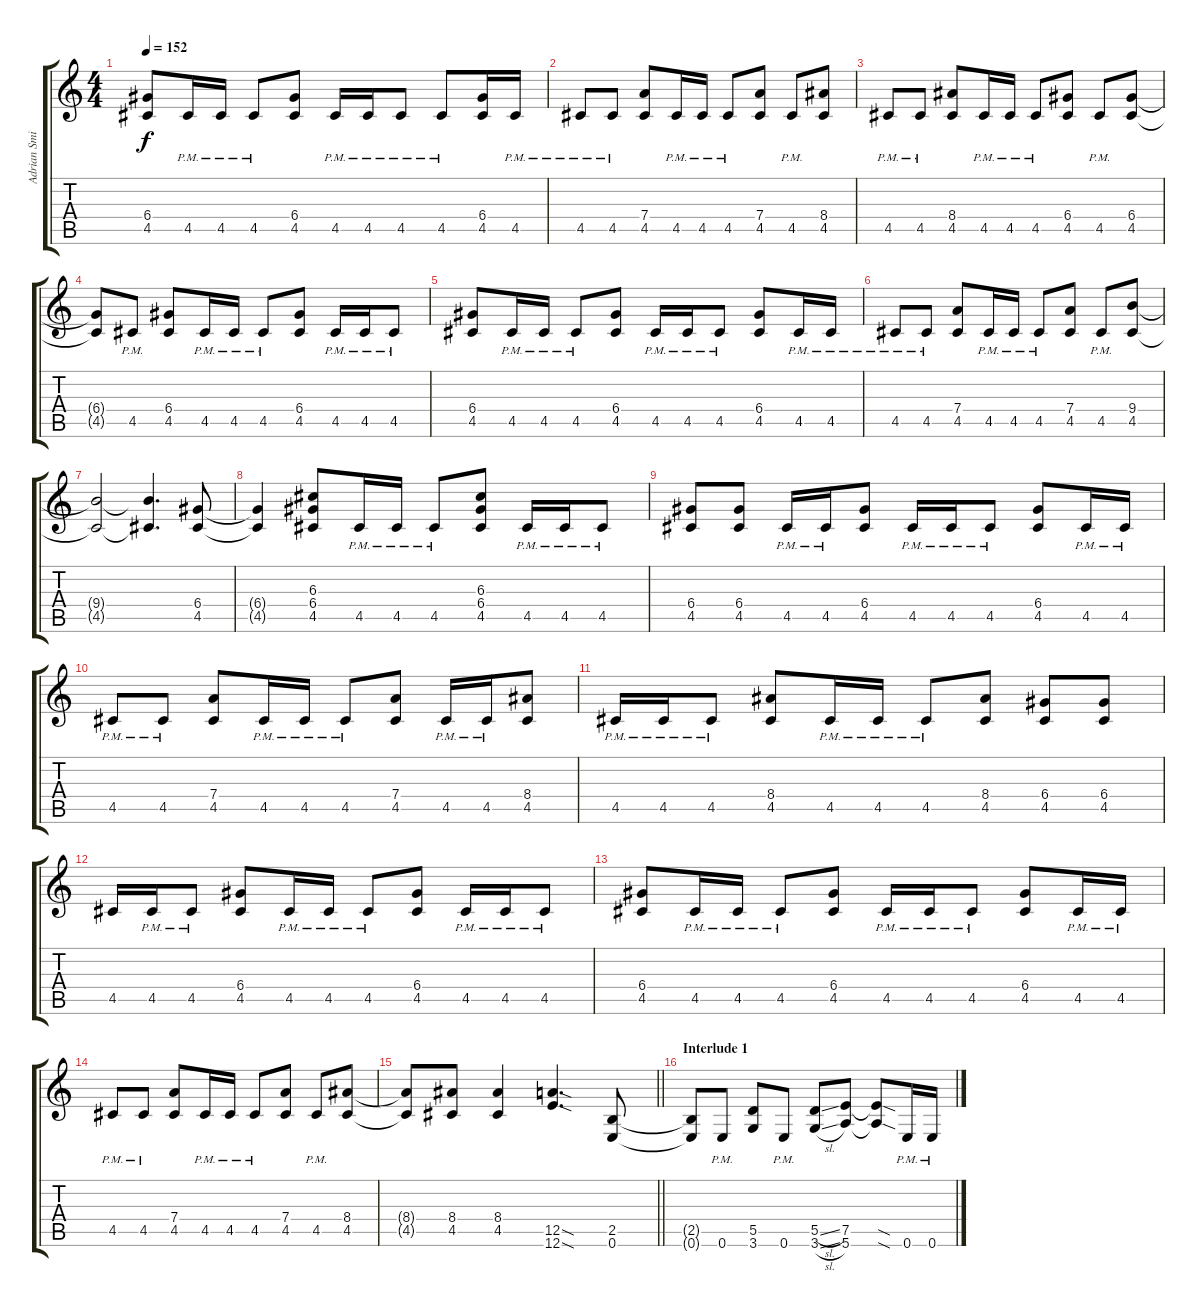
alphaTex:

\track ("Adrian Smith" "Adrian Smi") {instrument overdrivenguitar}
\staff {score tabs}
\tuning (E4 B3 G3 D3 A2 E2) {hide}
\ts (4 4)
\tempo 152
\clef g2
\ks c
(6.4 4.5).8{dy f} 4.5{pm}.16 4.5{pm}.16 4.5{pm}.8 (6.4 4.5).8 4.5{pm}.16 4.5{pm}.16 4.5{pm}.8 4.5{pm}.8 (6.4 4.5).16 4.5{pm}.16 |
4.5{pm}.8 4.5{pm}.8 (7.4 4.5).8 4.5{pm}.16 4.5{pm}.16 4.5{pm}.8 (7.4 4.5).8 4.5{pm}.8 (8.4 4.5).8 |
4.5{pm}.8 4.5{pm}.8 (8.4 4.5).8 4.5{pm}.16 4.5{pm}.16 4.5{pm}.8 (6.4 4.5).8 4.5{pm}.8 (6.4 4.5).8 |
(6.4{t} 4.5{t}).8 4.5{pm}.8 (6.4 4.5).8 4.5{pm}.16 4.5{pm}.16 4.5{pm}.8 (6.4 4.5).8 4.5{pm}.16 4.5{pm}.16 4.5{pm}.8 |
(6.4 4.5).8 4.5{pm}.16 4.5{pm}.16 4.5{pm}.8 (6.4 4.5).8 4.5{pm}.16 4.5{pm}.16 4.5{pm}.8 (6.4 4.5).8 4.5{pm}.16 4.5{pm}.16 |
4.5{pm}.8 4.5{pm}.8 (7.4 4.5).8 4.5{pm}.16 4.5{pm}.16 4.5{pm}.8 (7.4 4.5).8 4.5{pm}.8 (9.4 4.5).8 |
(9.4{t} 4.5{t}).2 (9.4{t} 4.5{t}).4{d} (6.4 4.5).8 |
(6.4{t} 4.5{t}).4 (6.3 6.4 4.5).8 4.5{pm}.16 4.5{pm}.16 4.5{pm}.8 (6.3 6.4 4.5).8 4.5{pm}.16 4.5{pm}.16 4.5{pm}.8 |
(6.4 4.5).8 (6.4 4.5).8 4.5{pm}.16 4.5{pm}.16 (6.4 4.5).8 4.5{pm}.16 4.5{pm}.16 4.5{pm}.8 (6.4 4.5).8 4.5{pm}.16 4.5{pm}.16 |
4.5{pm}.8 4.5{pm}.8 (7.4 4.5).8 4.5{pm}.16 4.5{pm}.16 4.5{pm}.8 (7.4 4.5).8 4.5{pm}.16 4.5{pm}.16 (8.4 4.5).8 |
4.5{pm}.16 4.5{pm}.16 4.5{pm}.8 (8.4 4.5).8 4.5{pm}.16 4.5{pm}.16 4.5{pm}.8 (8.4 4.5).8 (6.4 4.5).8 (6.4 4.5).8 |
4.5.16 4.5{pm}.16 4.5{pm}.8 (6.4 4.5).8 4.5{pm}.16 4.5{pm}.16 4.5{pm}.8 (6.4 4.5).8 4.5{pm}.16 4.5{pm}.16 4.5{pm}.8 |
(6.4 4.5).8 4.5{pm}.16 4.5{pm}.16 4.5{pm}.8 (6.4 4.5).8 4.5{pm}.16 4.5{pm}.16 4.5{pm}.8 (6.4 4.5).8 4.5{pm}.16 4.5{pm}.16 |
4.5{pm}.8 4.5{pm}.8 (7.4 4.5).8 4.5{pm}.16 4.5{pm}.16 4.5{pm}.8 (7.4 4.5).8 4.5{pm}.8 (8.4 4.5).8 |
\barLineRight lightlight
(8.4{t} 4.5{t}).8 (8.4 4.5).8 (8.4 4.5).4 (12.5{sod} 12.6{sod}).4{d} (2.5 0.6).8 |
\section ("" "Interlude 1")
(2.5{t} 0.6{t}).8 0.6{pm}.8 (5.5 3.6).8 0.6{pm}.8 (5.5{sl} 3.6{sl}).8 (7.5 5.6).8 (7.5{sod t} 5.6{sod t}).8 0.6{pm}.16 0.6{pm}.16
